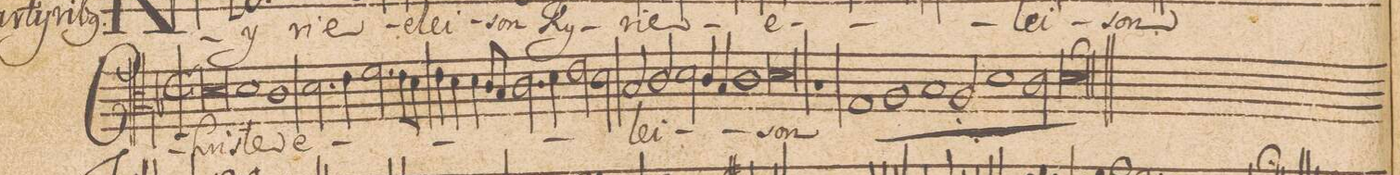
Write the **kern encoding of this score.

**kern	**text
*I"ALTVS.	*
*clefC3	*
*k[b-]	*
*met(c|)	*
*M2/1	*
0d\	Chri-
=13-	=13-
1d\	-ste
1c\	e-
=14-	=14-
2.d\	.
4e\	.
2.f\	.
8e\L	.
8d\J	.
=15-	=15-
4e\	.
4d\	.
4d\	.
8c/L	.
8B-/J	.
2.c\	.
4d\	.
=16-	=16-
2e\	.
2d\	.
2B-/	-lei-
2c/	.
=17-	=17-
2d\	.
4c/	.
4B-/	.
1c\	.
=18-	=18-
0d\	son
=19-	=19-
1rA	.
*	*ij
1G/	Chri-
=20-	=20-
1A/	-ste
1B-/	e-
=21-	=21-
2A/	-lei-
1d\	.
2c\	.
=22-	=22-
[0d\;l	-son
*	*Xij
=23-	=23-
0d\]	.
=24||	=24||
*M2/1	*
*met(c|)	*
*-	*-
